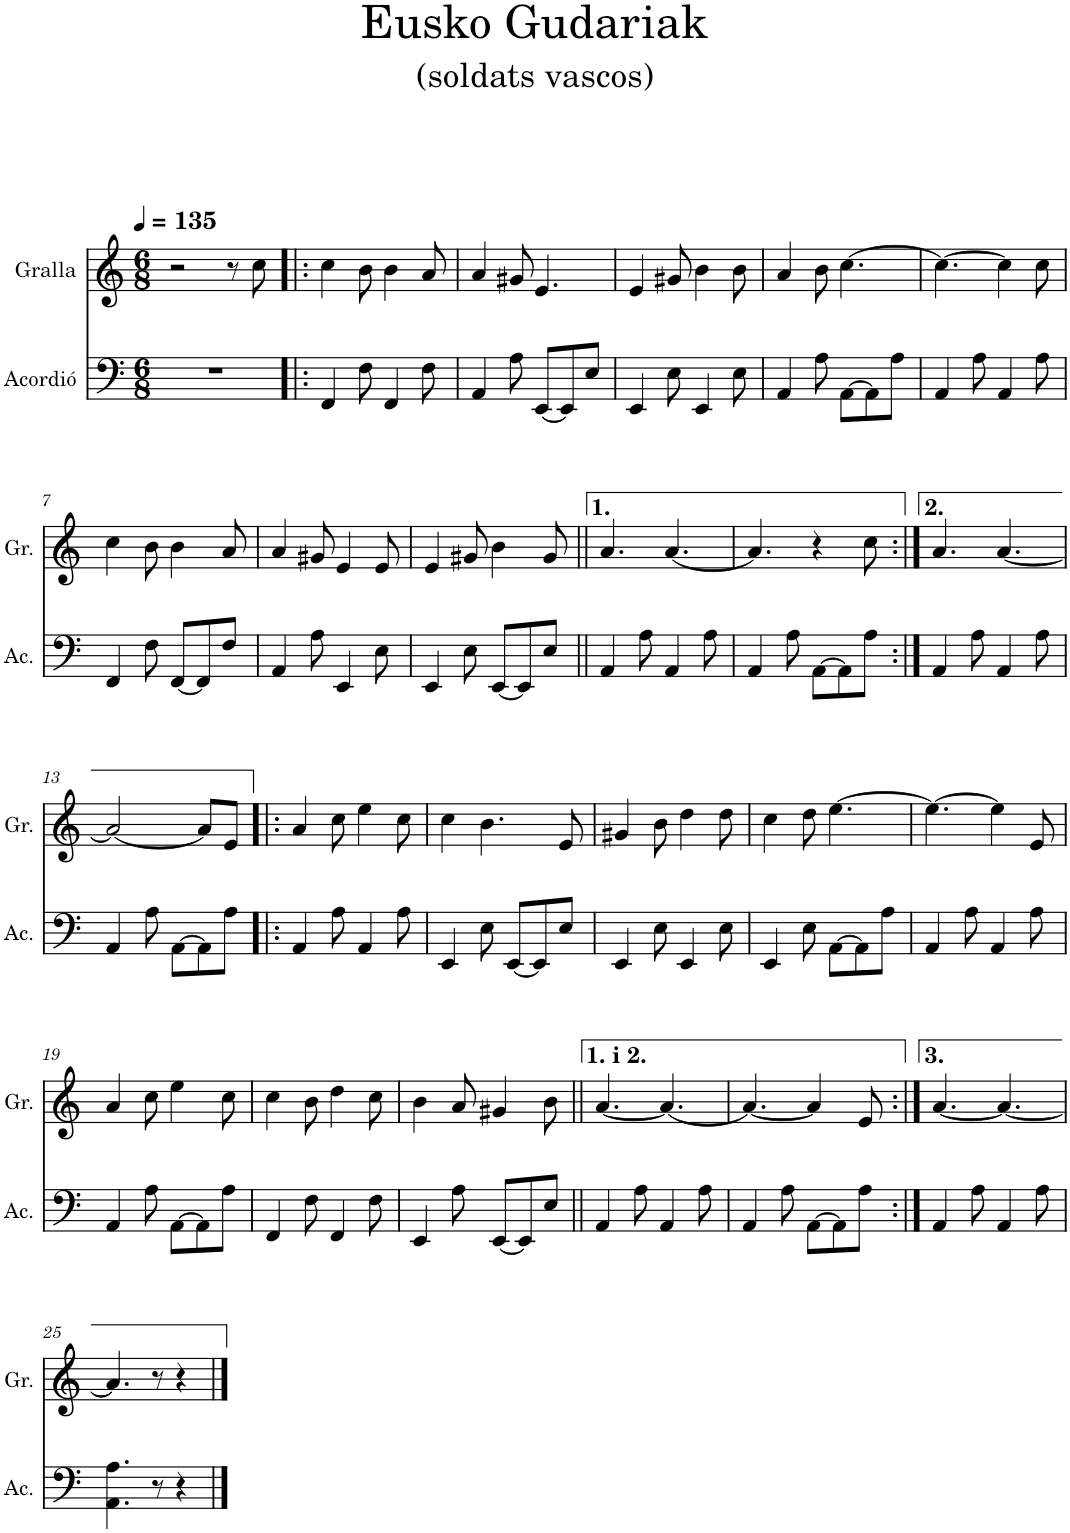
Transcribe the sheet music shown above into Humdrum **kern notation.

**kern	**kern
*part2	*part1
*staff2	*staff1
*I"Acordió	*I"Gralla
*I'Ac.	*I'Gr.
*clefF4	*clefG2
*k[]	*k[]
*M6/8	*M6/8
*MM135	*MM135
=1	=1
2.r	2r
.	8r
.	8cc\
=2!|:	=2!|:
4FF/	4cc\
8F\	8b\
4FF/	4b\
8F\	8a/
=3	=3
4AA/	4a/
8A\	8g#X/
[8EE/L	4.e/
8EE/]	.
8E/J	.
=4	=4
4EE/	4e/
8E\	8g#X/
4EE/	4b\
8E\	8b\
=5	=5
4AA/	4a/
8A\	8b\
[8AA\L	[4.cc\
8AA\]	.
8A\J	.
=6	=6
4AA/	4.cc\_
8A\	.
4AA/	4cc\]
8A\	8cc\
!!LO:LB:g=z
=7	=7
4FF/	4cc\
8F\	8b\
[8FF/L	4b\
8FF/]	.
8F/J	8a/
=8	=8
4AA/	4a/
8A\	8g#X/
4EE/	4e/
8E\	8e/
=9	=9
4EE/	4e/
8E\	8g#X/
[8EE/L	4b\
8EE/]	.
8E/J	8g#/
=10||	=10||
4AA/	4.a/
8A\	.
4AA/	[4.a/
8A\	.
=11	=11
4AA/	4.a/]
8A\	.
[8AA\L	4r
8AA\]	.
8A\J	8cc\
=12:|!	=12:|!
4AA/	4.a/
8A\	.
4AA/	[4.a/
8A\	.
!!LO:LB:g=z
=13	=13
4AA/	2a/_
8A\	.
[8AA\L	.
8AA\]	8a/L]
8A\J	8e/J
=14!|:	=14!|:
4AA/	4a/
8A\	8cc\
4AA/	4ee\
8A\	8cc\
=15	=15
4EE/	4cc\
8E\	4.b\
[8EE/L	.
8EE/]	.
8E/J	8e/
=16	=16
4EE/	4g#X/
8E\	8b\
4EE/	4dd\
8E\	8dd\
=17	=17
4EE/	4cc\
8E\	8dd\
[8AA\L	[4.ee\
8AA\]	.
8A\J	.
=18	=18
4AA/	4.ee\_
8A\	.
4AA/	4ee\]
8A\	8e/
!!LO:LB:g=z
=19	=19
4AA/	4a/
8A\	8cc\
[8AA\L	4ee\
8AA\]	.
8A\J	8cc\
=20	=20
4FF/	4cc\
8F\	8b\
4FF/	4dd\
8F\	8cc\
=21	=21
4EE/	4b\
8A\	8a/
[8EE/L	4g#X/
8EE/]	.
8E/J	8b\
=22||	=22||
4AA/	[4.a/
8A\	.
4AA/	4.a/_
8A\	.
=23	=23
4AA/	4.a/_
8A\	.
[8AA\L	4a/]
8AA\]	.
8A\J	8e/
=24:|!	=24:|!
4AA/	[4.a/
8A\	.
4AA/	4.a/_
8A\	.
!!LO:LB:g=z
=25	=25
4.AA\ 4.A\	4.a/]
8r	8r
4r	4r
==	==
*-	*-
